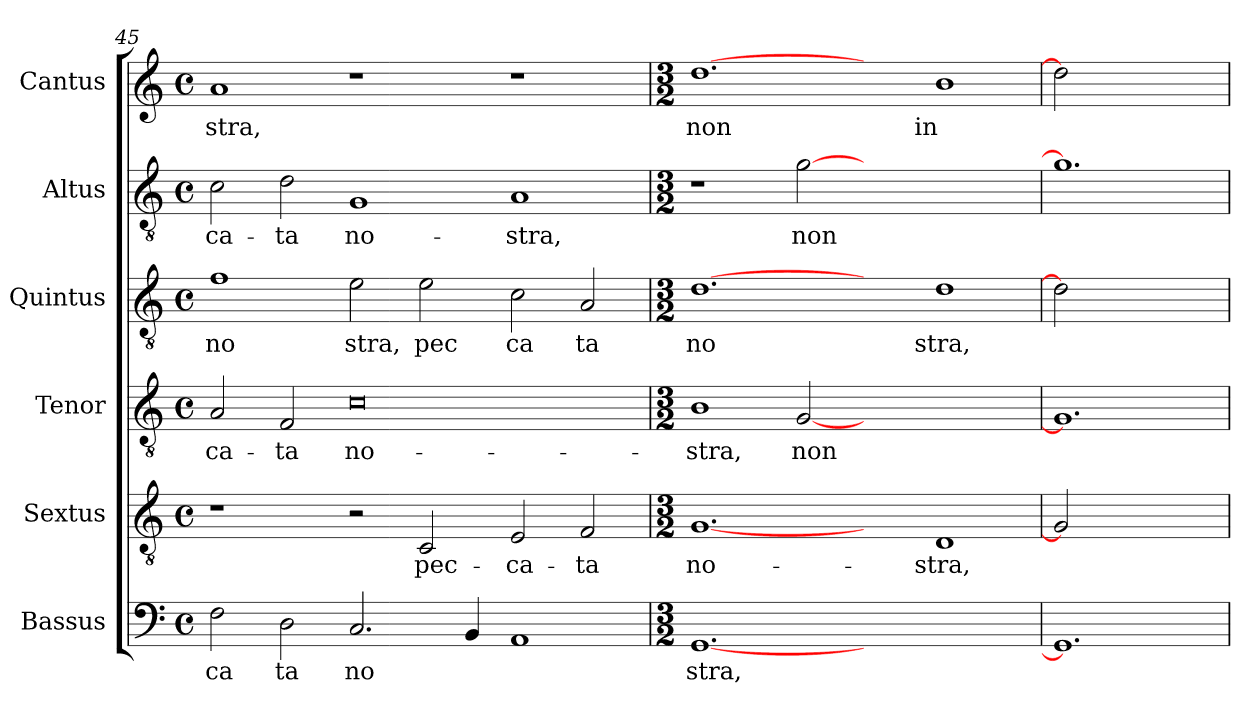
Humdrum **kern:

**kern	**text	**kern	**text	**kern	**text	**kern	**text	**kern	**text	**kern	**text
*part6	*part6	*part5	*part5	*part4	*part4	*part3	*part3	*part2	*part2	*part1	*part1
*staff6	*staff6	*staff5	*staff5	*staff4	*staff4	*staff3	*staff3	*staff2	*staff2	*staff1	*staff1
*I"Bassus	*	*I"Sextus	*	*I"Tenor	*	*I"Quintus	*	*I"Altus	*	*I"Cantus	*
*clefF4	*	*clefGv2	*	*clefGv2	*	*clefGv2	*	*clefGv2	*	*clefG2	*
*M4/4	*	*M4/4	*	*M4/4	*	*M4/4	*	*M4/4	*	*M4/4	*
*met(c)	*	*met(c)	*	*met(c)	*	*met(c)	*	*met(c)	*	*met(c)	*
=45	=45	=45	=45	=45	=45	=45	=45	=45	=45	=45	=45
!	!LO:LY:b:cj	!	!	!	!LO:LY:b:cj	!	!LO:LY:b:cj	!	!LO:LY:b:cj	!	!LO:LY:b:cj
2F\	ca	1r	.	2A/	-ca-	1f	no	2c\	-ca-	1a	stra,
!	!LO:LY:b:cj	!	!	!	!LO:LY:b:cj	!	!	!	!LO:LY:b:cj	!	!
2D\	ta	.	.	2F/	-ta	.	.	2d\	-ta	.	.
!	!LO:LY:b:cj	!	!	!	!LO:LY:b:cj	!	!LO:LY:b:cj	!	!LO:LY:b:cj	!	!
2.C/	no	2r	.	0c	no-	2e\	stra,	1G	no-	1r	.
!	!	!	!LO:LY:b:cj	!	!	!	!LO:LY:b:cj	!	!	!	!
.	.	2C/	pec-	.	.	2e\	pec	.	.	.	.
4BB/	.	.	.	.	.	.	.	.	.	.	.
!	!	!	!LO:LY:b:cj	!	!	!	!LO:LY:b:cj	!	!LO:LY:b:cj	!	!
1AA	.	2E/	-ca-	.	.	2c\	ca	1A	-stra,	1r	.
!	!	!	!LO:LY:b:cj	!	!	!	!LO:LY:b:cj	!	!	!	!
.	.	2F>/	-ta	.	.	2A>/	ta	.	.	.	.
=46	=46	=46	=46	=46	=46	=46	=46	=46	=46	=46	=46
*M3/2	*	*M3/2	*	*M3/2	*	*M3/2	*	*M3/2	*	*M3/2	*
!	!LO:LY:b:cj	!	!LO:LY:b:cj	!	!LO:LY:b:cj	!	!LO:LY:b:cj	!	!	!	!LO:LY:b:cj
[1.GG	stra,	[1.G	no-	1B	-stra,	[1.d	no	1r	.	[1.dd	non
!	!	!	!	!	!LO:LY:b:cj	!	!	!	!LO:LY:b:cj	!	!
.	.	.	.	[2G	non	.	.	[2g	non	.	.
1.ryy	.	2ryy	.	1.ryy	.	2ryy	.	1.ryy	.	2ryy	.
!	!	!	!LO:LY:b:cj	!	!	!	!LO:LY:b:cj	!	!	!	!LO:LY:b:cj
.	.	1D	-stra,	.	.	1d	stra,	.	.	1b	in
=47	=47	=47	=47	=47	=47	=47	=47	=47	=47	=47	=47
1.GG]	.	2G]	.	1.G]	.	2d]	.	1.g]	.	2dd]	.
.	.	1ryy	.	.	.	1ryy	.	.	.	1ryy	.
=	=	=	=	=	=	=	=	=	=	=	=
*-	*-	*-	*-	*-	*-	*-	*-	*-	*-	*-	*-
